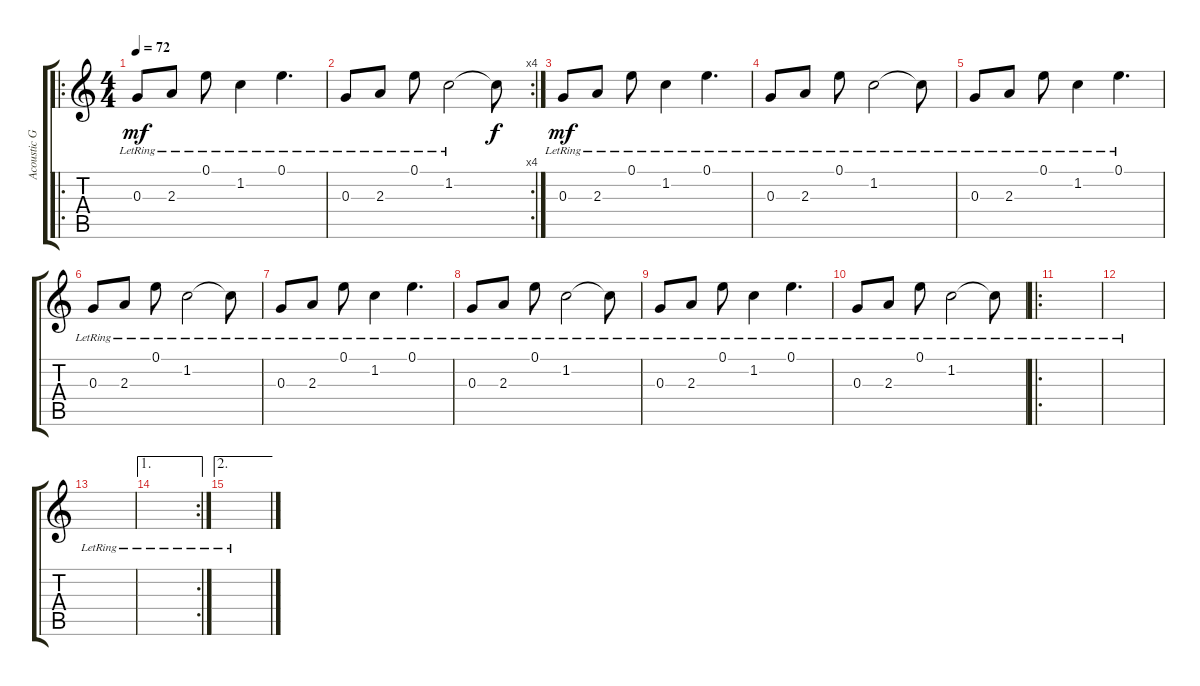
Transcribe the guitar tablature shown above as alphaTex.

\track ("Acoustic Guitar" "Acoustic G") {instrument acousticguitarsteel}
\staff {score tabs}
\tuning (E4 B3 G3 D3 A2 E2) {hide}
\ro
\ts (4 4)
\tempo 72
\clef g2
\ks c
0.3{lr}.8{dy mf instrument acousticguitarsteel} 2.3{lr}.8 0.1{lr}.8 1.2{lr}.4 0.1{lr}.4{d} |
\rc 4
0.3{lr}.8 2.3{lr}.8 0.1{lr}.8 1.2{lr}.2 1.2{t}.8{dy f} |
0.3{lr}.8{dy mf} 2.3{lr}.8 0.1{lr}.8 1.2{lr}.4 0.1{lr}.4{d} |
0.3{lr}.8 2.3{lr}.8 0.1{lr}.8 1.2{lr}.2 1.2{lr t}.8 |
0.3{lr}.8 2.3{lr}.8 0.1{lr}.8 1.2{lr}.4 0.1{lr}.4{d} |
0.3{lr}.8 2.3{lr}.8 0.1{lr}.8 1.2{lr}.2 1.2{lr t}.8 |
0.3{lr}.8 2.3{lr}.8 0.1{lr}.8 1.2{lr}.4 0.1{lr}.4{d} |
0.3{lr}.8 2.3{lr}.8 0.1{lr}.8 1.2{lr}.2 1.2{lr t}.8 |
0.3{lr}.8 2.3{lr}.8 0.1{lr}.8 1.2{lr}.4 0.1{lr}.4{d} |
0.3{lr}.8 2.3{lr}.8 0.1{lr}.8 1.2{lr}.2 1.2{lr t}.8 |
\ro
|
|
|
\ae 1
\rc 2
|
\ae 2
